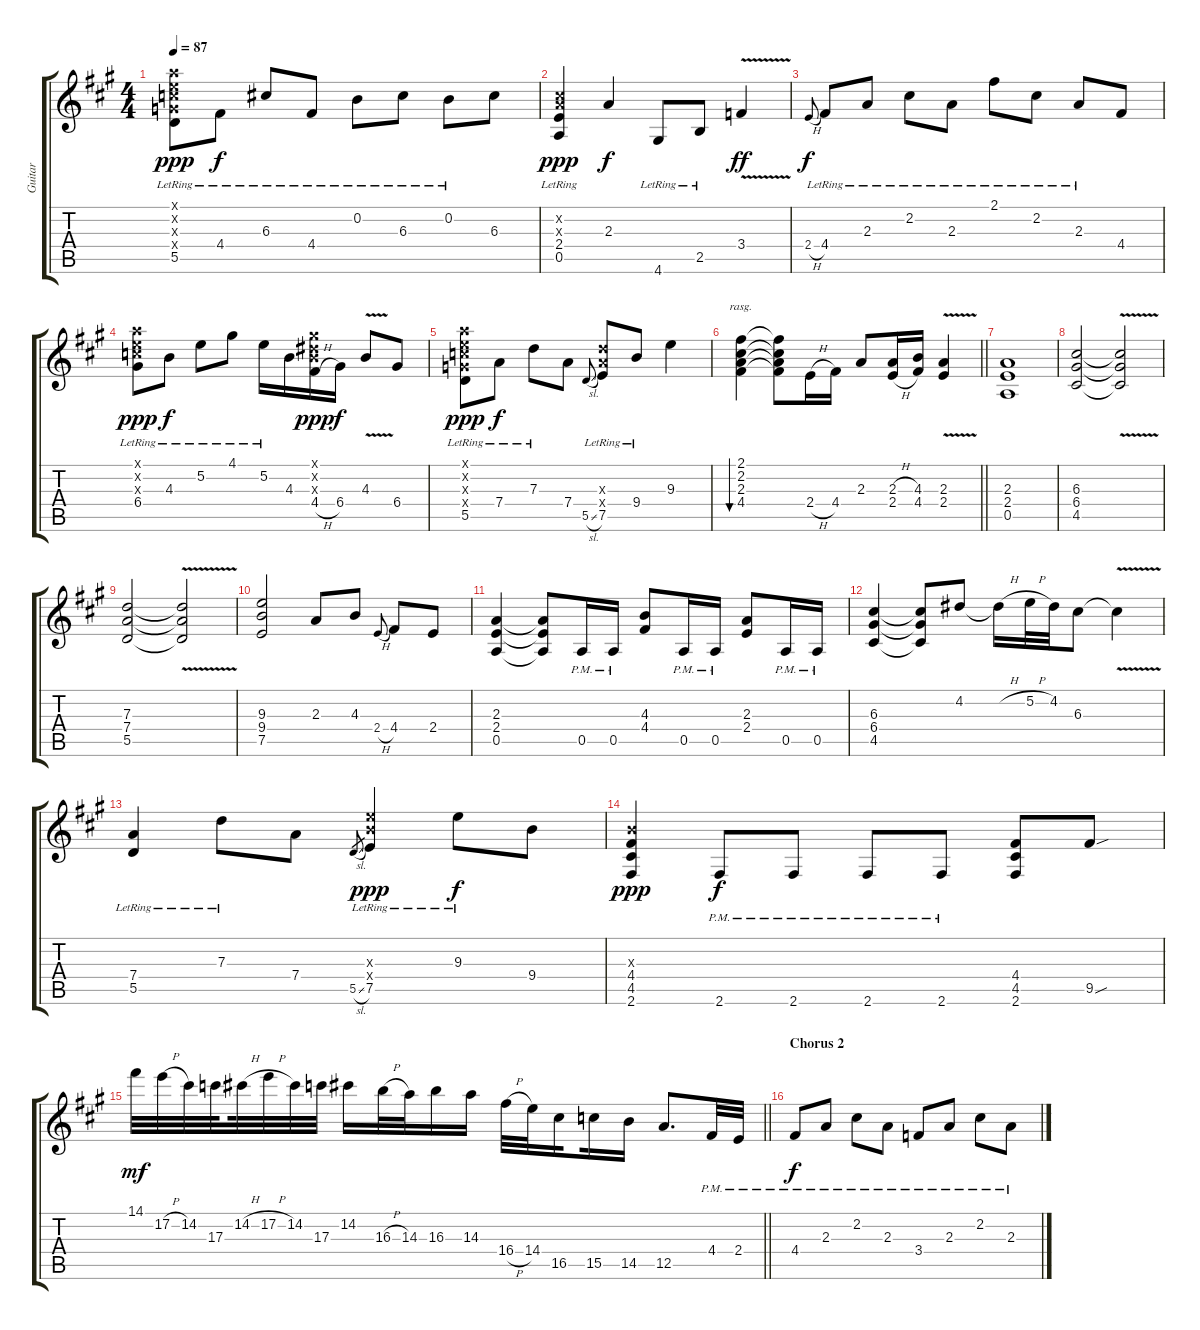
\track ("Guitar" "Guitar") {instrument distortionguitar}
\staff {score tabs}
\tuning (E4 B3 G3 D3 A2 E2) {hide}
\ts (4 4)
\tempo 87
\clef g2
\ks f#minor
(5.1{x} 5.2{x} 5.3{x} 5.4{x} 5.5{lr}).8{dy ppp} 4.4{lr}.8{dy f} 6.3{lr}.8 4.4{lr}.8 0.2{lr}.8 6.3{lr}.8 0.2{lr}.8 6.3.8 |
(2.2{x} 2.3{x} 2.4 0.5{lr}).4{dy ppp} 2.3.4{dy f} 4.6{lr}.8 2.5{lr}.8 3.4{v}.4{dy ff} |
2.4{h}.8{gr onbeat dy f} 4.4{lr}.8 2.3{lr}.8 2.2{lr}.8 2.3{lr}.8 2.1{lr}.8 2.2{lr}.8 2.3{lr}.8 4.4.8 |
(5.1{x} 5.2{x} 5.3{x} 6.4{lr}).8{dy ppp} 4.3{lr}.8{dy f} 5.2{lr}.8 4.1{lr}.8 5.2{lr}.16 4.3.16 (4.1{x} 4.2{x} 4.3{x} 4.4{h}).16{dy ppp} 6.4.16{dy f} 4.3{v}.8 6.4.8 |
(5.1{x} 5.2{x} 5.3{x} 5.4{x} 5.5{lr}).8{dy ppp} 7.4{lr}.8{dy f} 7.3{lr}.8 7.4.8 5.5{sl}.8{gr onbeat} (7.3{x} 7.4{x} 7.5{lr}).8 9.4{lr}.8 9.3.4 |
\barLineRight lightlight
(2.1 2.2 2.3 4.4).4{bu 240 rasg ii} (2.1{t} 2.2{t} 2.3{t} 4.4{t}).8 2.4{h}.16 4.4.16 2.3.8 (2.3{h} 2.4{h}).16 (4.3 4.4).16 (2.3{v} 2.4{v}).4 |
(2.3 2.4 0.5).1{volume 13 instrument distortionguitar} |
(6.3 6.4 4.5).2 (6.3{v t} 6.4{v t} 4.5{v t}).2 |
(7.3 7.4 5.5).2 (7.3{v t} 7.4{v t} 5.5{v t}).2 |
(9.3 9.4 7.5).2 2.3.8 4.3.8 2.4{h}.8{gr onbeat} 4.4.8 2.4.8 |
(2.3 2.4 0.5).4 (2.3{t} 2.4{t} 0.5{t}).8 0.5{pm}.16 0.5{pm}.16 (4.3 4.4).8 0.5{pm}.16 0.5{pm}.16 (2.3 2.4).8 0.5{pm}.16 0.5{pm}.16 |
(6.3 6.4 4.5).4 (6.3{t} 6.4{t} 4.5{t}).8 4.2.8 4.2{h t}.16 5.2{h}.32 4.2.32 6.3.8 6.3{v t}.4 |
(7.4 5.5{lr}).4 7.3{lr}.8 7.4.8 5.5{sl}.8{gr} (9.3{x} 9.4{x} 7.5{lr}).4{dy ppp} 9.3{lr}.8{dy f} 9.4.8 |
(4.3{x} 4.4 4.5 2.6).4{dy ppp} 2.6{pm}.8{dy f} 2.6{pm}.8 2.6{pm}.8 2.6{pm}.8 (4.4 4.5 2.6).8 9.5{sou}.8 |
\barLineRight lightlight
14.1.32{dy mf} 17.2{h}.32 14.2.32 17.3.32{beam splitsecondary} 14.2{h}.32 17.2{h}.32 14.2.32 17.3.32 14.2.16 16.3{h}.32 14.3.32{beam splitsecondary} 16.3.16 14.3.16 16.4{h}.32 14.4.32 16.5.16{beam splitsecondary} 15.5.16 14.5.16 12.5.8{d} 4.4{pm}.32 2.4{pm}.32 |
\section ("" "Chorus 2")
4.4{pm}.8{dy f} 2.3{pm}.8 2.2{pm}.8 2.3{pm}.8 3.4{pm}.8 2.3{pm}.8 2.2{pm}.8 2.3{pm}.8
